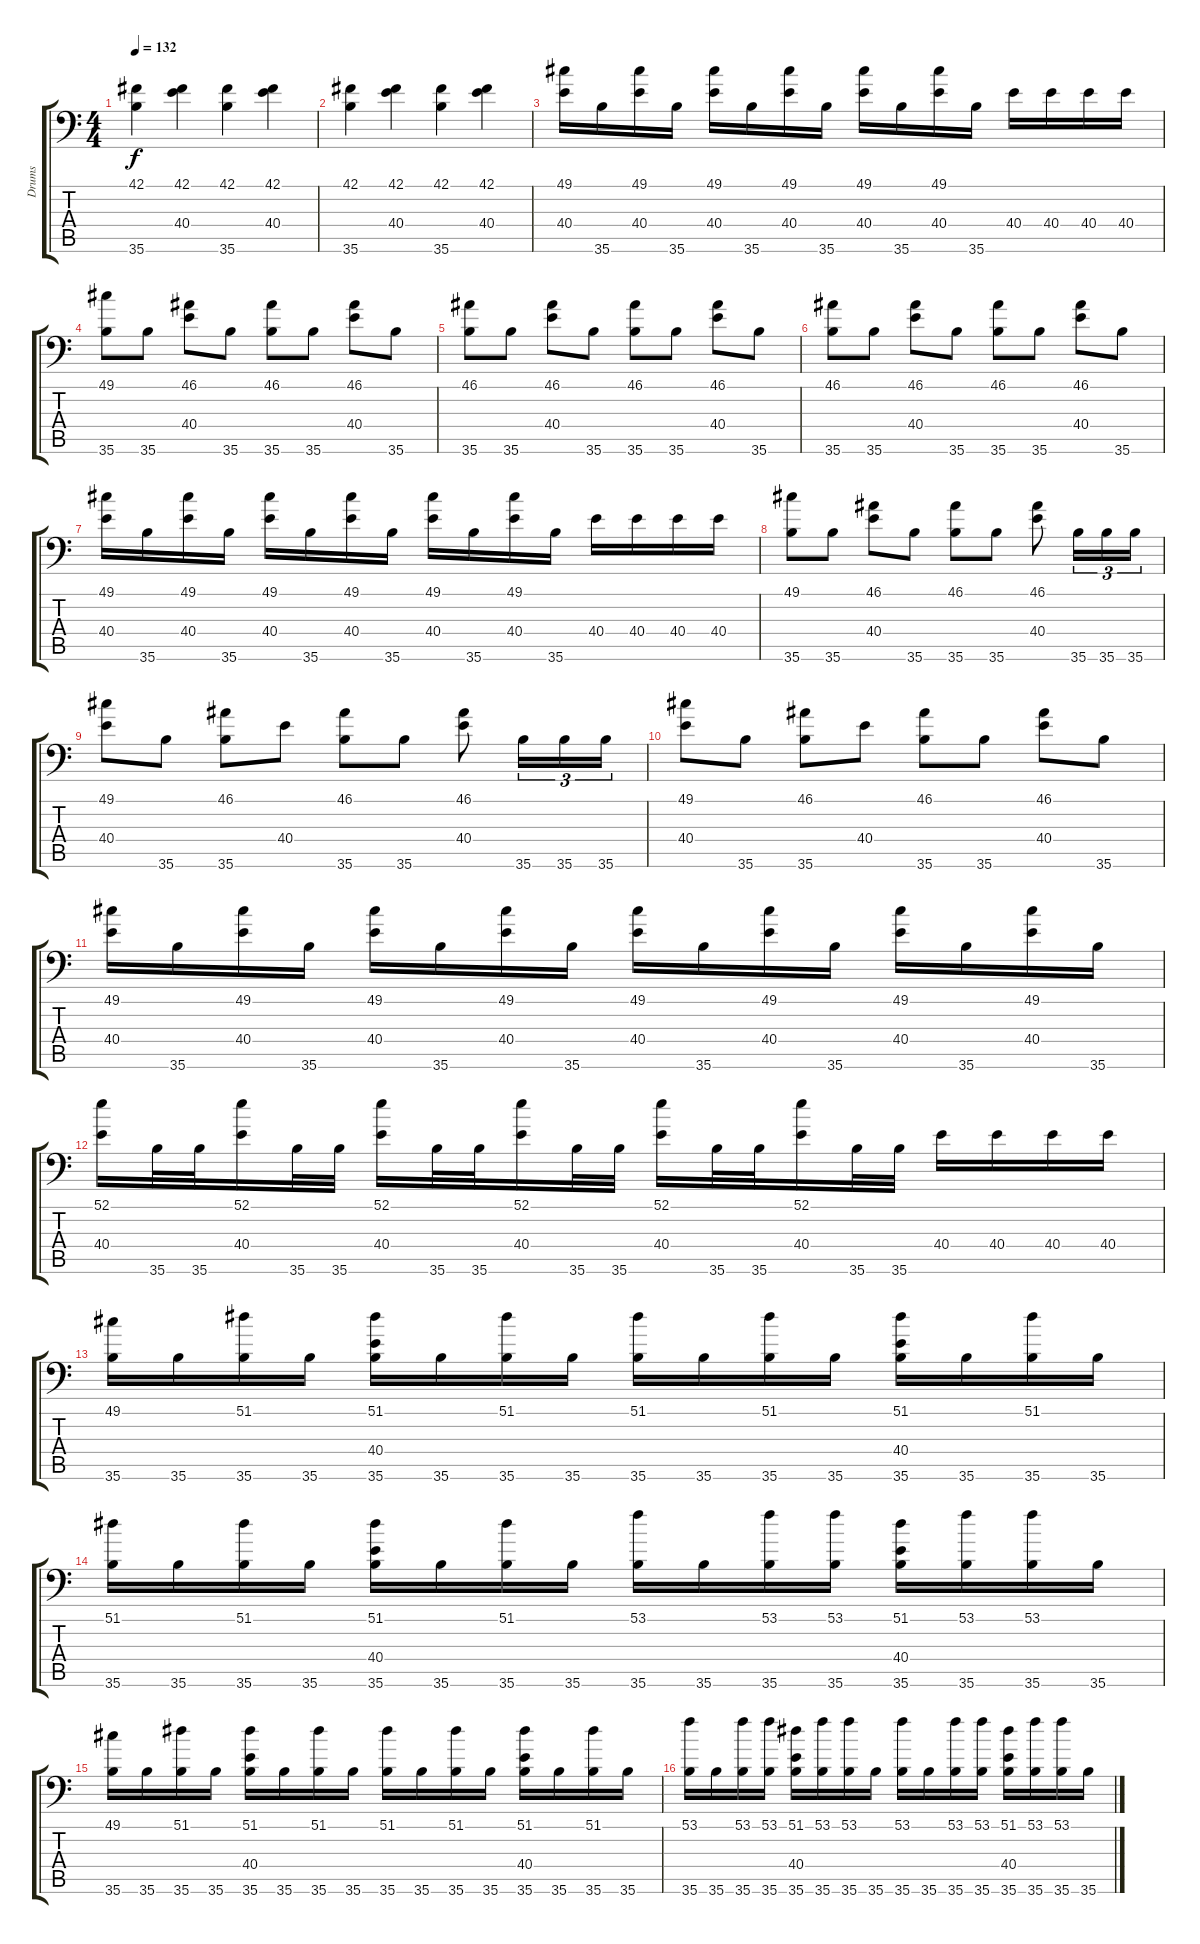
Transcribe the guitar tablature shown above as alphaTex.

\track ("Drums" "Drums") {instrument acousticgrandpiano}
\staff {score tabs}
\tuning (C-1 C-1 C-1 C-1 C-1 C-1) {hide}
\ts (4 4)
\tempo 132
\clef f4
\ks c
(42.1 35.6).4{dy f} (42.1 40.4).4 (42.1 35.6).4 (42.1 40.4).4 |
(42.1 35.6).4 (42.1 40.4).4 (42.1 35.6).4 (42.1 40.4).4 |
(49.1 40.4).16 35.6.16 (49.1 40.4).16 35.6.16 (49.1 40.4).16 35.6.16 (49.1 40.4).16 35.6.16 (49.1 40.4).16 35.6.16 (49.1 40.4).16 35.6.16 40.4.16 40.4.16 40.4.16 40.4.16 |
(49.1 35.6).8 35.6.8 (46.1 40.4).8 35.6.8 (46.1 35.6).8 35.6.8 (46.1 40.4).8 35.6.8 |
(46.1 35.6).8 35.6.8 (46.1 40.4).8 35.6.8 (46.1 35.6).8 35.6.8 (46.1 40.4).8 35.6.8 |
(46.1 35.6).8 35.6.8 (46.1 40.4).8 35.6.8 (46.1 35.6).8 35.6.8 (46.1 40.4).8 35.6.8 |
(49.1 40.4).16 35.6.16 (49.1 40.4).16 35.6.16 (49.1 40.4).16 35.6.16 (49.1 40.4).16 35.6.16 (49.1 40.4).16 35.6.16 (49.1 40.4).16 35.6.16 40.4.16 40.4.16 40.4.16 40.4.16 |
(49.1 35.6).8 35.6.8 (46.1 40.4).8 35.6.8 (46.1 35.6).8 35.6.8 (46.1 40.4).8 35.6.16{tu (3 2)} 35.6.16{tu (3 2)} 35.6.16{tu (3 2)} |
(49.1 40.4).8 35.6.8 (46.1 35.6).8 40.4.8 (46.1 35.6).8 35.6.8 (46.1 40.4).8 35.6.16{tu (3 2)} 35.6.16{tu (3 2)} 35.6.16{tu (3 2)} |
(49.1 40.4).8 35.6.8 (46.1 35.6).8 40.4.8 (46.1 35.6).8 35.6.8 (46.1 40.4).8 35.6.8 |
(49.1 40.4).16 35.6.16 (49.1 40.4).16 35.6.16 (49.1 40.4).16 35.6.16 (49.1 40.4).16 35.6.16 (49.1 40.4).16 35.6.16 (49.1 40.4).16 35.6.16 (49.1 40.4).16 35.6.16 (49.1 40.4).16 35.6.16 |
(52.1 40.4).16 35.6.32 35.6.32 (52.1 40.4).16 35.6.32 35.6.32 (52.1 40.4).16 35.6.32 35.6.32 (52.1 40.4).16 35.6.32 35.6.32 (52.1 40.4).16 35.6.32 35.6.32 (52.1 40.4).16 35.6.32 35.6.32 40.4.16 40.4.16 40.4.16 40.4.16 |
(49.1 35.6).16 35.6.16 (51.1 35.6).16 35.6.16 (51.1 40.4 35.6).16 35.6.16 (51.1 35.6).16 35.6.16 (51.1 35.6).16 35.6.16 (51.1 35.6).16 35.6.16 (51.1 40.4 35.6).16 35.6.16 (51.1 35.6).16 35.6.16 |
(51.1 35.6).16 35.6.16 (51.1 35.6).16 35.6.16 (51.1 40.4 35.6).16 35.6.16 (51.1 35.6).16 35.6.16 (53.1 35.6).16 35.6.16 (53.1 35.6).16 (53.1 35.6).16 (51.1 40.4 35.6).16 (53.1 35.6).16 (53.1 35.6).16 35.6.16 |
(49.1 35.6).16 35.6.16 (51.1 35.6).16 35.6.16 (51.1 40.4 35.6).16 35.6.16 (51.1 35.6).16 35.6.16 (51.1 35.6).16 35.6.16 (51.1 35.6).16 35.6.16 (51.1 40.4 35.6).16 35.6.16 (51.1 35.6).16 35.6.16 |
(53.1 35.6).16 35.6.16 (53.1 35.6).16 (53.1 35.6).16 (51.1 40.4 35.6).16 (53.1 35.6).16 (53.1 35.6).16 35.6.16 (53.1 35.6).16 35.6.16 (53.1 35.6).16 (53.1 35.6).16 (51.1 40.4 35.6).16 (53.1 35.6).16 (53.1 35.6).16 35.6.16
